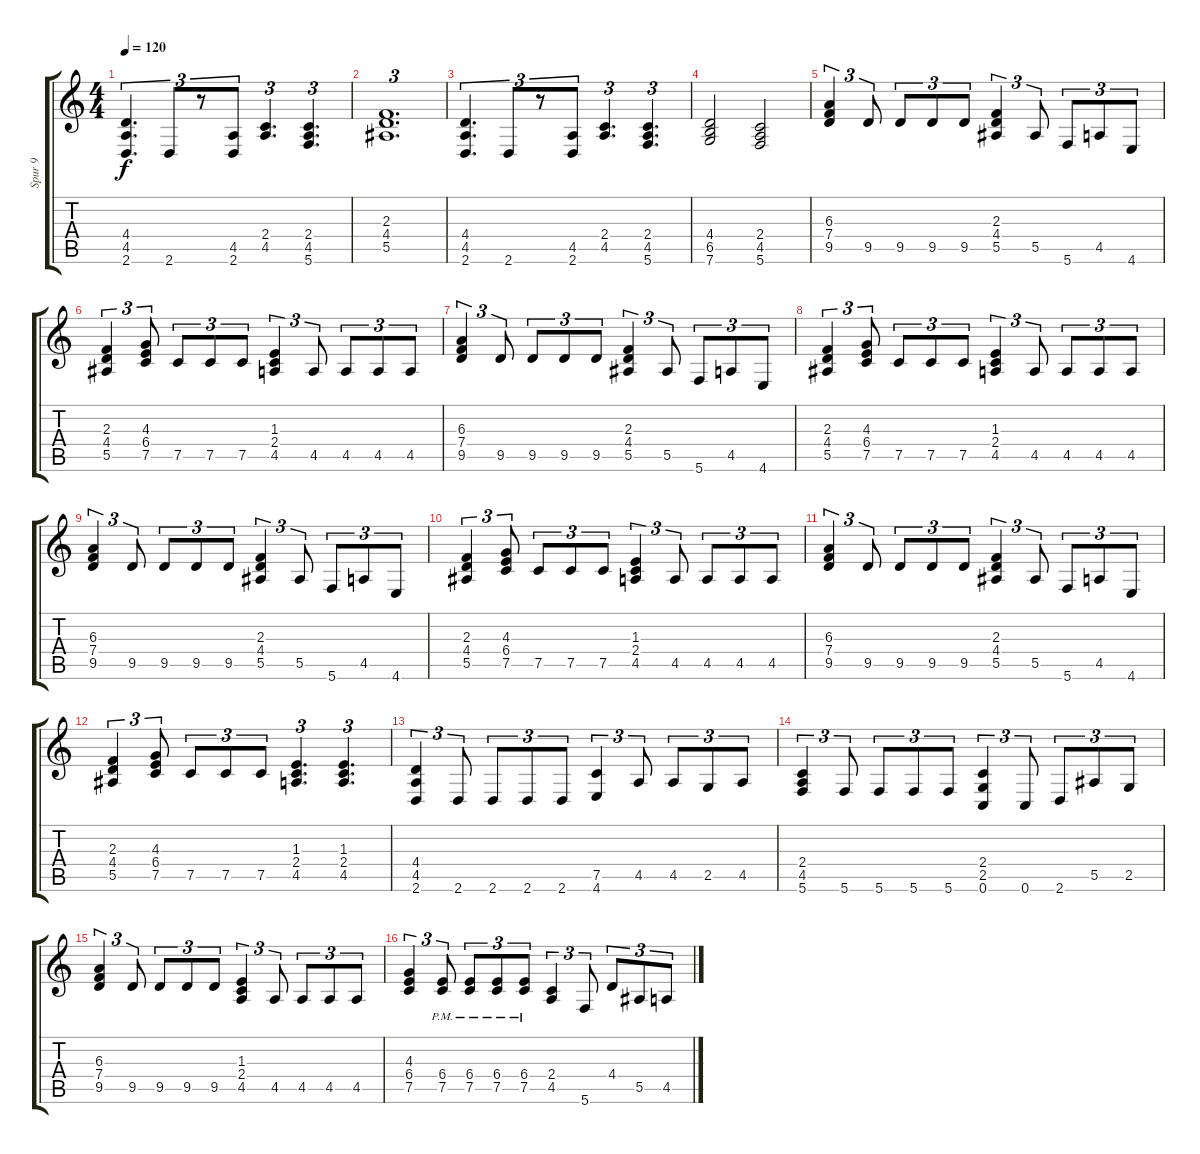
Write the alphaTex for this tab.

\track ("Spur 9" "Spur 9") {instrument distortionguitar}
\staff {score tabs}
\tuning (C4 G3 Eb3 Bb2 F2 C2) {hide}
\ts (4 4)
\tempo 120
\clef g2
\ks c
(4.4 4.5 2.6).4{d tu (3 2) dy f} 2.6.8{tu (3 2)} r.8{tu (3 2)} (4.5 2.6).8{tu (3 2)} (2.4 4.5).4{d tu (3 2)} (2.4 4.5 5.6).4{d tu (3 2)} |
(2.3 4.4 5.5).1{d tu (3 2)} |
(4.4 4.5 2.6).4{d tu (3 2)} 2.6.8{tu (3 2)} r.8{tu (3 2)} (4.5 2.6).8{tu (3 2)} (2.4 4.5).4{d tu (3 2)} (2.4 4.5 5.6).4{d tu (3 2)} |
(4.4 6.5 7.6).2 (2.4 4.5 5.6).2 |
(6.3 7.4 9.5).4{tu (3 2)} 9.5.8{tu (3 2)} 9.5.8{tu (3 2)} 9.5.8{tu (3 2)} 9.5.8{tu (3 2)} (2.3 4.4 5.5).4{tu (3 2)} 5.5.8{tu (3 2)} 5.6.8{tu (3 2)} 4.5.8{tu (3 2)} 4.6.8{tu (3 2)} |
(2.3 4.4 5.5).4{tu (3 2)} (4.3 6.4 7.5).8{tu (3 2)} 7.5.8{tu (3 2)} 7.5.8{tu (3 2)} 7.5.8{tu (3 2)} (1.3 2.4 4.5).4{tu (3 2)} 4.5.8{tu (3 2)} 4.5.8{tu (3 2)} 4.5.8{tu (3 2)} 4.5.8{tu (3 2)} |
(6.3 7.4 9.5).4{tu (3 2)} 9.5.8{tu (3 2)} 9.5.8{tu (3 2)} 9.5.8{tu (3 2)} 9.5.8{tu (3 2)} (2.3 4.4 5.5).4{tu (3 2)} 5.5.8{tu (3 2)} 5.6.8{tu (3 2)} 4.5.8{tu (3 2)} 4.6.8{tu (3 2)} |
(2.3 4.4 5.5).4{tu (3 2)} (4.3 6.4 7.5).8{tu (3 2)} 7.5.8{tu (3 2)} 7.5.8{tu (3 2)} 7.5.8{tu (3 2)} (1.3 2.4 4.5).4{tu (3 2)} 4.5.8{tu (3 2)} 4.5.8{tu (3 2)} 4.5.8{tu (3 2)} 4.5.8{tu (3 2)} |
(6.3 7.4 9.5).4{tu (3 2)} 9.5.8{tu (3 2)} 9.5.8{tu (3 2)} 9.5.8{tu (3 2)} 9.5.8{tu (3 2)} (2.3 4.4 5.5).4{tu (3 2)} 5.5.8{tu (3 2)} 5.6.8{tu (3 2)} 4.5.8{tu (3 2)} 4.6.8{tu (3 2)} |
(2.3 4.4 5.5).4{tu (3 2)} (4.3 6.4 7.5).8{tu (3 2)} 7.5.8{tu (3 2)} 7.5.8{tu (3 2)} 7.5.8{tu (3 2)} (1.3 2.4 4.5).4{tu (3 2)} 4.5.8{tu (3 2)} 4.5.8{tu (3 2)} 4.5.8{tu (3 2)} 4.5.8{tu (3 2)} |
(6.3 7.4 9.5).4{tu (3 2)} 9.5.8{tu (3 2)} 9.5.8{tu (3 2)} 9.5.8{tu (3 2)} 9.5.8{tu (3 2)} (2.3 4.4 5.5).4{tu (3 2)} 5.5.8{tu (3 2)} 5.6.8{tu (3 2)} 4.5.8{tu (3 2)} 4.6.8{tu (3 2)} |
(2.3 4.4 5.5).4{tu (3 2)} (4.3 6.4 7.5).8{tu (3 2)} 7.5.8{tu (3 2)} 7.5.8{tu (3 2)} 7.5.8{tu (3 2)} (1.3 2.4 4.5).4{d tu (3 2)} (1.3 2.4 4.5).4{d tu (3 2)} |
(4.4 4.5 2.6).4{tu (3 2)} 2.6.8{tu (3 2)} 2.6.8{tu (3 2)} 2.6.8{tu (3 2)} 2.6.8{tu (3 2)} (7.5 4.6).4{tu (3 2)} 4.5.8{tu (3 2)} 4.5.8{tu (3 2)} 2.5.8{tu (3 2)} 4.5.8{tu (3 2)} |
(2.4 4.5 5.6).4{tu (3 2)} 5.6.8{tu (3 2)} 5.6.8{tu (3 2)} 5.6.8{tu (3 2)} 5.6.8{tu (3 2)} (2.4 2.5 0.6).4{tu (3 2)} 0.6.8{tu (3 2)} 2.6.8{tu (3 2)} 5.5.8{tu (3 2)} 2.5.8{tu (3 2)} |
(6.3 7.4 9.5).4{tu (3 2)} 9.5.8{tu (3 2)} 9.5.8{tu (3 2)} 9.5.8{tu (3 2)} 9.5.8{tu (3 2)} (1.3 2.4 4.5).4{tu (3 2)} 4.5.8{tu (3 2)} 4.5.8{tu (3 2)} 4.5.8{tu (3 2)} 4.5.8{tu (3 2)} |
(4.3 6.4 7.5).4{tu (3 2)} (6.4{pm} 7.5{pm}).8{tu (3 2)} (6.4{pm} 7.5{pm}).8{tu (3 2)} (6.4{pm} 7.5{pm}).8{tu (3 2)} (6.4{pm} 7.5{pm}).8{tu (3 2)} (2.4 4.5).4{tu (3 2)} 5.6.8{tu (3 2)} 4.4.8{tu (3 2)} 5.5.8{tu (3 2)} 4.5.8{tu (3 2)}
